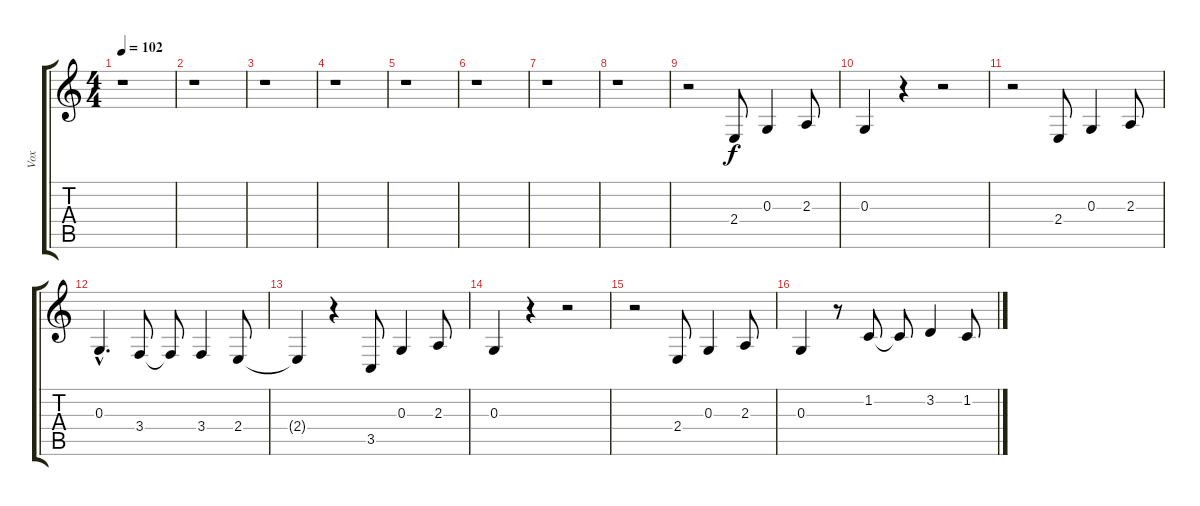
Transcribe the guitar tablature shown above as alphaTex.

\track ("Vox" "Vox") {instrument synthvoice}
\staff {score tabs}
\tuning (E4 B3 G3 D3 A2 E2) {hide}
\ts (4 4)
\tempo 102
\clef g2
\ks c
r.1{dy f instrument synthvoice} |
r.1 |
r.1 |
r.1 |
r.1 |
r.1 |
r.1 |
r.1 |
r.2 2.4.8 0.3.4 2.3.8 |
0.3.4 r.4 r.2 |
r.2 2.4.8 0.3.4 2.3.8 |
0.3{hac}.4{d} 3.4.8 3.4{t}.8 3.4.4 2.4.8 |
2.4{t}.4 r.4 3.5.8 0.3.4 2.3.8 |
0.3.4 r.4 r.2 |
r.2 2.4.8 0.3.4 2.3.8 |
0.3.4 r.8 1.2.8 1.2{t}.8 3.2.4 1.2.8
